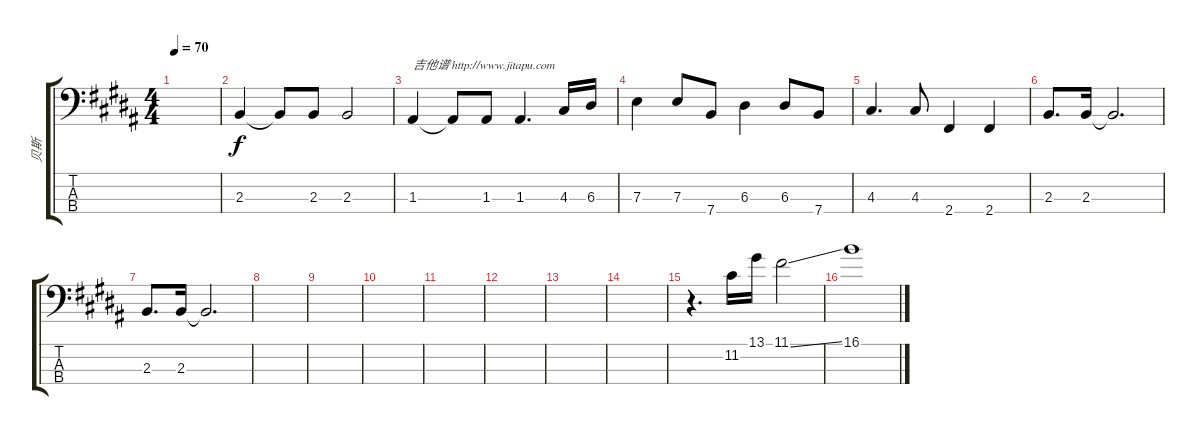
\track ("贝斯" "贝斯") {instrument electricbassfinger}
\staff {score tabs}
\tuning (G2 D2 A1 E1) {hide}
\ts (4 4)
\tempo 70
\clef f4
\ks b
|
2.3.4 2.3{t}.8 2.3.8 2.3.2 |
1.3.4{txt "吉他谱 http://www.jitapu.com"} 1.3{t}.8 1.3.8 1.3.4{d} 4.3.16 6.3.16 |
7.3.4 7.3.8 7.4.8 6.3.4 6.3.8 7.4.8 |
4.3.4{d} 4.3.8 2.4.4 2.4.4 |
2.3.8{d} 2.3.16 2.3{t}.2{d} |
2.3.8{d} 2.3.16 2.3{t}.2{d} |
|
|
|
|
|
|
|
r.4{d volume 10} 11.2.16 13.1.16 11.1{ss}.2 |
16.1.1
